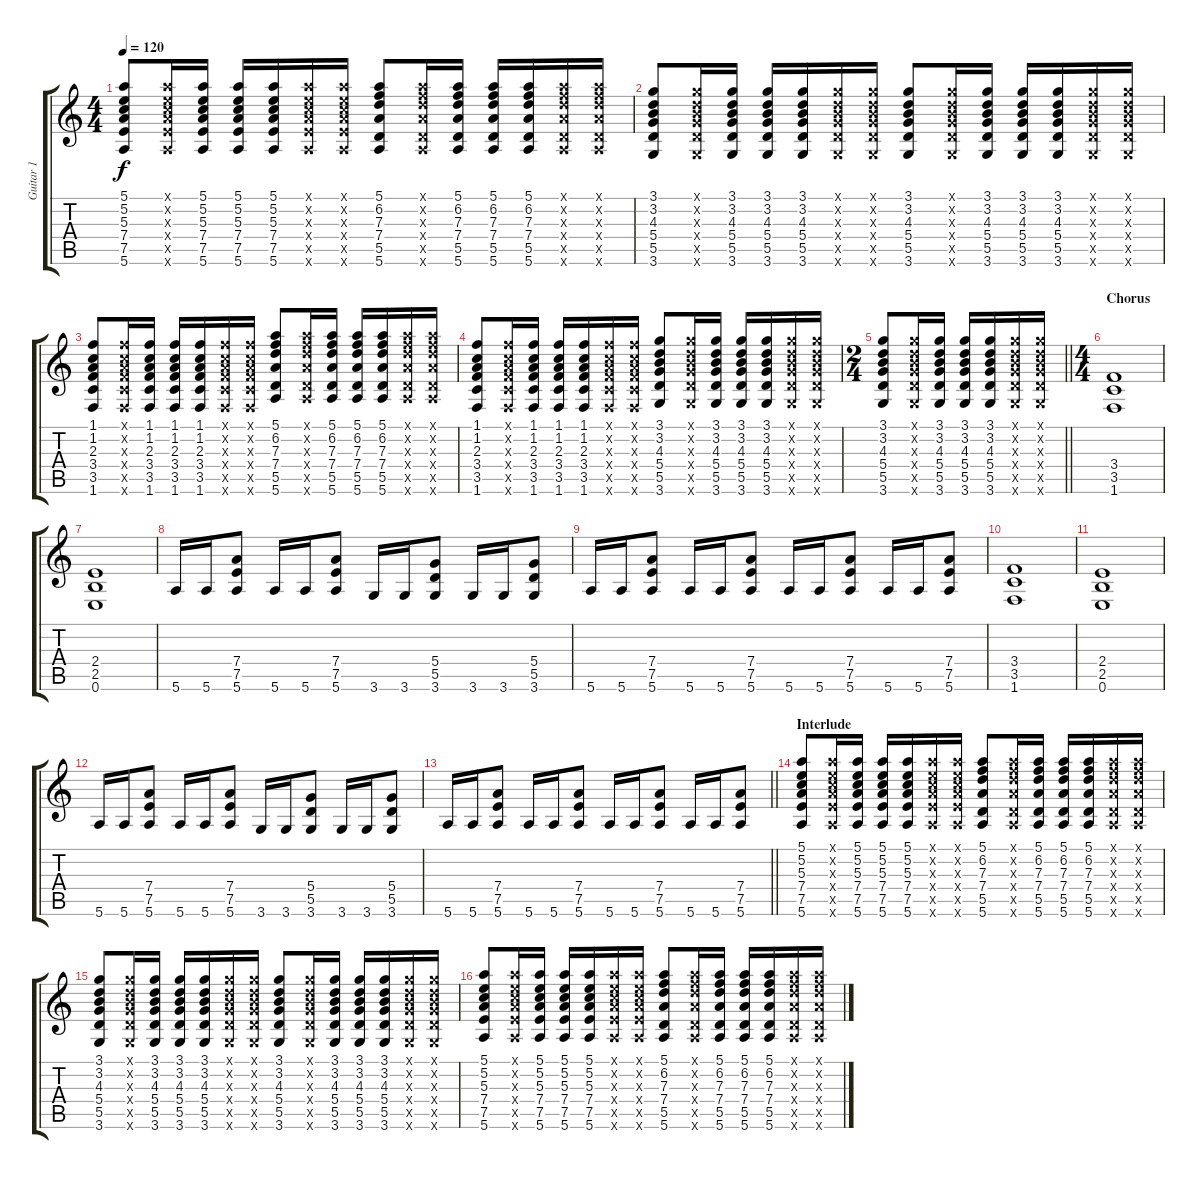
\track ("Guitar 1" "Guitar 1") {instrument electricguitarclean}
\staff {score tabs}
\tuning (E4 B3 G3 D3 A2 E2) {hide}
\ts (4 4)
\tempo 120
\clef g2
\ks c
(5.1 5.2 5.3 7.4 7.5 5.6).8{dy f} (5.1{x} 5.2{x} 5.3{x} 7.4{x} 7.5{x} 5.6{x}).16 (5.1 5.2 5.3 7.4 7.5 5.6).16 (5.1 5.2 5.3 7.4 7.5 5.6).16 (5.1 5.2 5.3 7.4 7.5 5.6).16 (5.1{x} 5.2{x} 5.3{x} 7.4{x} 7.5{x} 5.6{x}).16 (5.1{x} 5.2{x} 5.3{x} 7.4{x} 7.5{x} 5.6{x}).16 (5.1 6.2 7.3 7.4 5.5 5.6).8 (5.1{x} 6.2{x} 7.3{x} 7.4{x} 5.5{x} 5.6{x}).16 (5.1 6.2 7.3 7.4 5.5 5.6).16 (5.1 6.2 7.3 7.4 5.5 5.6).16 (5.1 6.2 7.3 7.4 5.5 5.6).16 (5.1{x} 6.2{x} 7.3{x} 7.4{x} 5.5{x} 5.6{x}).16 (5.1{x} 6.2{x} 7.3{x} 7.4{x} 5.5{x} 5.6{x}).16 |
(3.1 3.2 4.3 5.4 5.5 3.6).8 (3.1{x} 3.2{x} 4.3{x} 5.4{x} 5.5{x} 3.6{x}).16 (3.1 3.2 4.3 5.4 5.5 3.6).16 (3.1 3.2 4.3 5.4 5.5 3.6).16 (3.1 3.2 4.3 5.4 5.5 3.6).16 (3.1{x} 3.2{x} 4.3{x} 5.4{x} 5.5{x} 3.6{x}).16 (3.1{x} 3.2{x} 4.3{x} 5.4{x} 5.5{x} 3.6{x}).16 (3.1 3.2 4.3 5.4 5.5 3.6).8 (3.1{x} 3.2{x} 4.3{x} 5.4{x} 5.5{x} 3.6{x}).16 (3.1 3.2 4.3 5.4 5.5 3.6).16 (3.1 3.2 4.3 5.4 5.5 3.6).16 (3.1 3.2 4.3 5.4 5.5 3.6).16 (3.1{x} 3.2{x} 4.3{x} 5.4{x} 5.5{x} 3.6{x}).16 (3.1{x} 3.2{x} 4.3{x} 5.4{x} 5.5{x} 3.6{x}).16 |
(1.1 1.2 2.3 3.4 3.5 1.6).8 (1.1{x} 1.2{x} 2.3{x} 3.4{x} 3.5{x} 1.6{x}).16 (1.1 1.2 2.3 3.4 3.5 1.6).16 (1.1 1.2 2.3 3.4 3.5 1.6).16 (1.1 1.2 2.3 3.4 3.5 1.6).16 (1.1{x} 1.2{x} 2.3{x} 3.4{x} 3.5{x} 1.6{x}).16 (1.1{x} 1.2{x} 2.3{x} 3.4{x} 3.5{x} 1.6{x}).16 (5.1 6.2 7.3 7.4 5.5 5.6).8 (5.1{x} 6.2{x} 7.3{x} 7.4{x} 5.5{x} 5.6{x}).16 (5.1 6.2 7.3 7.4 5.5 5.6).16 (5.1 6.2 7.3 7.4 5.5 5.6).16 (5.1 6.2 7.3 7.4 5.5 5.6).16 (5.1{x} 6.2{x} 7.3{x} 7.4{x} 5.5{x} 5.6{x}).16 (5.1{x} 6.2{x} 7.3{x} 7.4{x} 5.5{x} 5.6{x}).16 |
(1.1 1.2 2.3 3.4 3.5 1.6).8 (1.1{x} 1.2{x} 2.3{x} 3.4{x} 3.5{x} 1.6{x}).16 (1.1 1.2 2.3 3.4 3.5 1.6).16 (1.1 1.2 2.3 3.4 3.5 1.6).16 (1.1 1.2 2.3 3.4 3.5 1.6).16 (1.1{x} 1.2{x} 2.3{x} 3.4{x} 3.5{x} 1.6{x}).16 (1.1{x} 1.2{x} 2.3{x} 3.4{x} 3.5{x} 1.6{x}).16 (3.1 3.2 4.3 5.4 5.5 3.6).8 (3.1{x} 3.2{x} 4.3{x} 5.4{x} 5.5{x} 3.6{x}).16 (3.1 3.2 4.3 5.4 5.5 3.6).16 (3.1 3.2 4.3 5.4 5.5 3.6).16 (3.1 3.2 4.3 5.4 5.5 3.6).16 (3.1{x} 3.2{x} 4.3{x} 5.4{x} 5.5{x} 3.6{x}).16 (3.1{x} 3.2{x} 4.3{x} 5.4{x} 5.5{x} 3.6{x}).16 |
\ts (2 4)
\barLineRight lightlight
(3.1 3.2 4.3 5.4 5.5 3.6).8 (3.1{x} 3.2{x} 4.3{x} 5.4{x} 5.5{x} 3.6{x}).16 (3.1 3.2 4.3 5.4 5.5 3.6).16 (3.1 3.2 4.3 5.4 5.5 3.6).16 (3.1 3.2 4.3 5.4 5.5 3.6).16 (3.1{x} 3.2{x} 4.3{x} 5.4{x} 5.5{x} 3.6{x}).16 (3.1{x} 3.2{x} 4.3{x} 5.4{x} 5.5{x} 3.6{x}).16 |
\ts (4 4)
\section ("" "Chorus")
(3.4 3.5 1.6).1{instrument distortionguitar} |
(2.4 2.5 0.6).1 |
5.6.16 5.6.16 (7.4 7.5 5.6).8 5.6.16 5.6.16 (7.4 7.5 5.6).8 3.6.16 3.6.16 (5.4 5.5 3.6).8 3.6.16 3.6.16 (5.4 5.5 3.6).8 |
5.6.16 5.6.16 (7.4 7.5 5.6).8 5.6.16 5.6.16 (7.4 7.5 5.6).8 5.6.16 5.6.16 (7.4 7.5 5.6).8 5.6.16 5.6.16 (7.4 7.5 5.6).8 |
(3.4 3.5 1.6).1 |
(2.4 2.5 0.6).1 |
5.6.16 5.6.16 (7.4 7.5 5.6).8 5.6.16 5.6.16 (7.4 7.5 5.6).8 3.6.16 3.6.16 (5.4 5.5 3.6).8 3.6.16 3.6.16 (5.4 5.5 3.6).8 |
\barLineRight lightlight
5.6.16 5.6.16 (7.4 7.5 5.6).8 5.6.16 5.6.16 (7.4 7.5 5.6).8 5.6.16 5.6.16 (7.4 7.5 5.6).8 5.6.16 5.6.16 (7.4 7.5 5.6).8 |
\section ("" "Interlude")
(5.1 5.2 5.3 7.4 7.5 5.6).8{instrument electricguitarclean} (5.1{x} 5.2{x} 5.3{x} 7.4{x} 7.5{x} 5.6{x}).16 (5.1 5.2 5.3 7.4 7.5 5.6).16 (5.1 5.2 5.3 7.4 7.5 5.6).16 (5.1 5.2 5.3 7.4 7.5 5.6).16 (5.1{x} 5.2{x} 5.3{x} 7.4{x} 7.5{x} 5.6{x}).16 (5.1{x} 5.2{x} 5.3{x} 7.4{x} 7.5{x} 5.6{x}).16 (5.1 6.2 7.3 7.4 5.5 5.6).8 (5.1{x} 6.2{x} 7.3{x} 7.4{x} 5.5{x} 5.6{x}).16 (5.1 6.2 7.3 7.4 5.5 5.6).16 (5.1 6.2 7.3 7.4 5.5 5.6).16 (5.1 6.2 7.3 7.4 5.5 5.6).16 (5.1{x} 6.2{x} 7.3{x} 7.4{x} 5.5{x} 5.6{x}).16 (5.1{x} 6.2{x} 7.3{x} 7.4{x} 5.5{x} 5.6{x}).16 |
(3.1 3.2 4.3 5.4 5.5 3.6).8 (3.1{x} 3.2{x} 4.3{x} 5.4{x} 5.5{x} 3.6{x}).16 (3.1 3.2 4.3 5.4 5.5 3.6).16 (3.1 3.2 4.3 5.4 5.5 3.6).16 (3.1 3.2 4.3 5.4 5.5 3.6).16 (3.1{x} 3.2{x} 4.3{x} 5.4{x} 5.5{x} 3.6{x}).16 (3.1{x} 3.2{x} 4.3{x} 5.4{x} 5.5{x} 3.6{x}).16 (3.1 3.2 4.3 5.4 5.5 3.6).8 (3.1{x} 3.2{x} 4.3{x} 5.4{x} 5.5{x} 3.6{x}).16 (3.1 3.2 4.3 5.4 5.5 3.6).16 (3.1 3.2 4.3 5.4 5.5 3.6).16 (3.1 3.2 4.3 5.4 5.5 3.6).16 (3.1{x} 3.2{x} 4.3{x} 5.4{x} 5.5{x} 3.6{x}).16 (3.1{x} 3.2{x} 4.3{x} 5.4{x} 5.5{x} 3.6{x}).16 |
(5.1 5.2 5.3 7.4 7.5 5.6).8 (5.1{x} 5.2{x} 5.3{x} 7.4{x} 7.5{x} 5.6{x}).16 (5.1 5.2 5.3 7.4 7.5 5.6).16 (5.1 5.2 5.3 7.4 7.5 5.6).16 (5.1 5.2 5.3 7.4 7.5 5.6).16 (5.1{x} 5.2{x} 5.3{x} 7.4{x} 7.5{x} 5.6{x}).16 (5.1{x} 5.2{x} 5.3{x} 7.4{x} 7.5{x} 5.6{x}).16 (5.1 6.2 7.3 7.4 5.5 5.6).8 (5.1{x} 6.2{x} 7.3{x} 7.4{x} 5.5{x} 5.6{x}).16 (5.1 6.2 7.3 7.4 5.5 5.6).16 (5.1 6.2 7.3 7.4 5.5 5.6).16 (5.1 6.2 7.3 7.4 5.5 5.6).16 (5.1{x} 6.2{x} 7.3{x} 7.4{x} 5.5{x} 5.6{x}).16 (5.1{x} 6.2{x} 7.3{x} 7.4{x} 5.5{x} 5.6{x}).16
